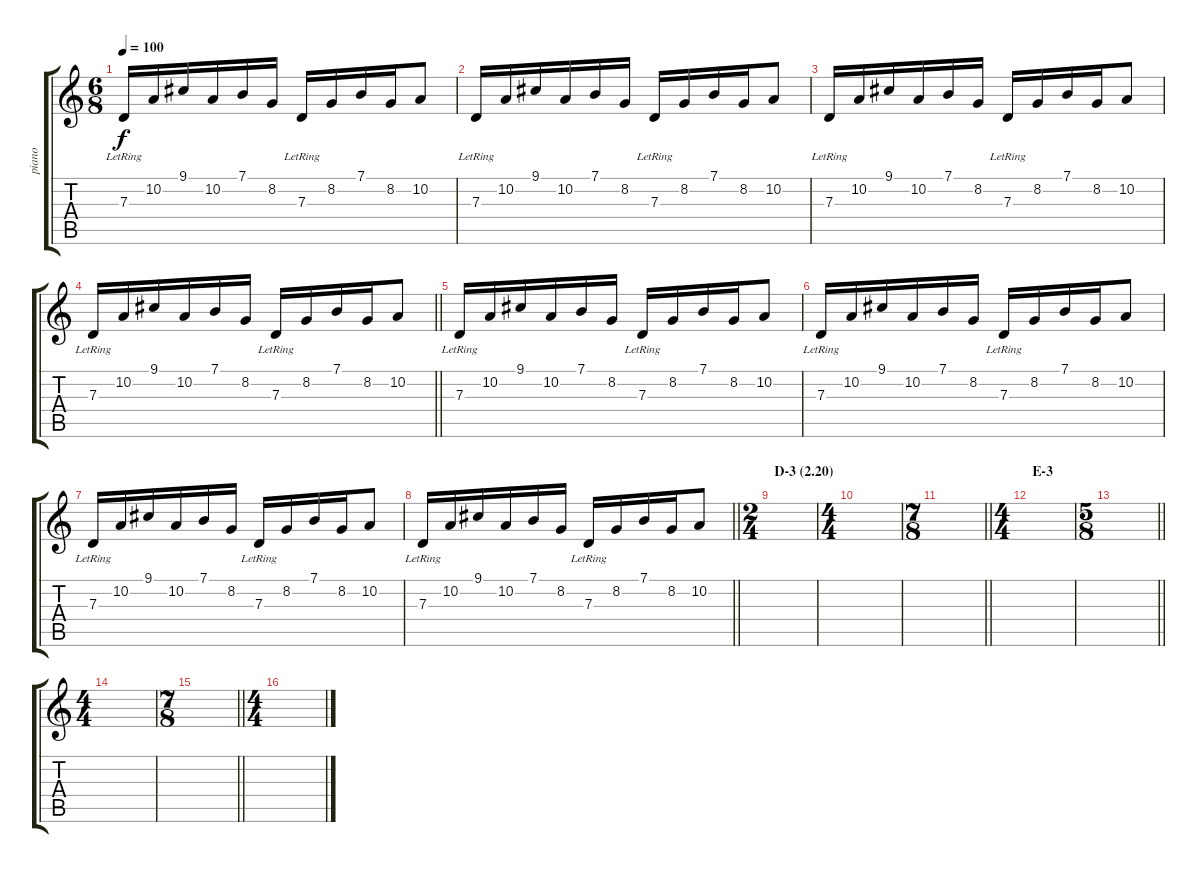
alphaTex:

\track ("piano" "piano") {instrument acousticgrandpiano}
\staff {score tabs}
\tuning (E4 B3 G3 D3 A2 E2) {hide}
\ts (6 8)
\tempo 100
\clef g2
\ks c
7.3{lr}.16{dy f} 10.2.16 9.1.16 10.2.16 7.1.16 8.2.16 7.3{lr}.16 8.2.16 7.1.16 8.2.16 10.2.8 |
7.3{lr}.16 10.2.16 9.1.16 10.2.16 7.1.16 8.2.16 7.3{lr}.16 8.2.16 7.1.16 8.2.16 10.2.8 |
7.3{lr}.16 10.2.16 9.1.16 10.2.16 7.1.16 8.2.16 7.3{lr}.16 8.2.16 7.1.16 8.2.16 10.2.8 |
\barLineRight lightlight
7.3{lr}.16 10.2.16 9.1.16 10.2.16 7.1.16 8.2.16 7.3{lr}.16 8.2.16 7.1.16 8.2.16 10.2.8 |
7.3{lr}.16 10.2.16 9.1.16 10.2.16 7.1.16 8.2.16 7.3{lr}.16 8.2.16 7.1.16 8.2.16 10.2.8 |
7.3{lr}.16 10.2.16 9.1.16 10.2.16 7.1.16 8.2.16 7.3{lr}.16 8.2.16 7.1.16 8.2.16 10.2.8 |
7.3{lr}.16 10.2.16 9.1.16 10.2.16 7.1.16 8.2.16 7.3{lr}.16 8.2.16 7.1.16 8.2.16 10.2.8 |
\barLineRight lightlight
7.3{lr}.16 10.2.16 9.1.16 10.2.16 7.1.16 8.2.16 7.3{lr}.16 8.2.16 7.1.16 8.2.16 10.2.8 |
\ts (2 4)
\section ("" "D-3 (2.20)")
|
\ts (4 4)
|
\ts (7 8)
\barLineRight lightlight
|
\ts (4 4)
\section ("" "E-3")
|
\ts (5 8)
\barLineRight lightlight
|
\ts (4 4)
|
\ts (7 8)
\barLineRight lightlight
|
\ts (4 4)
